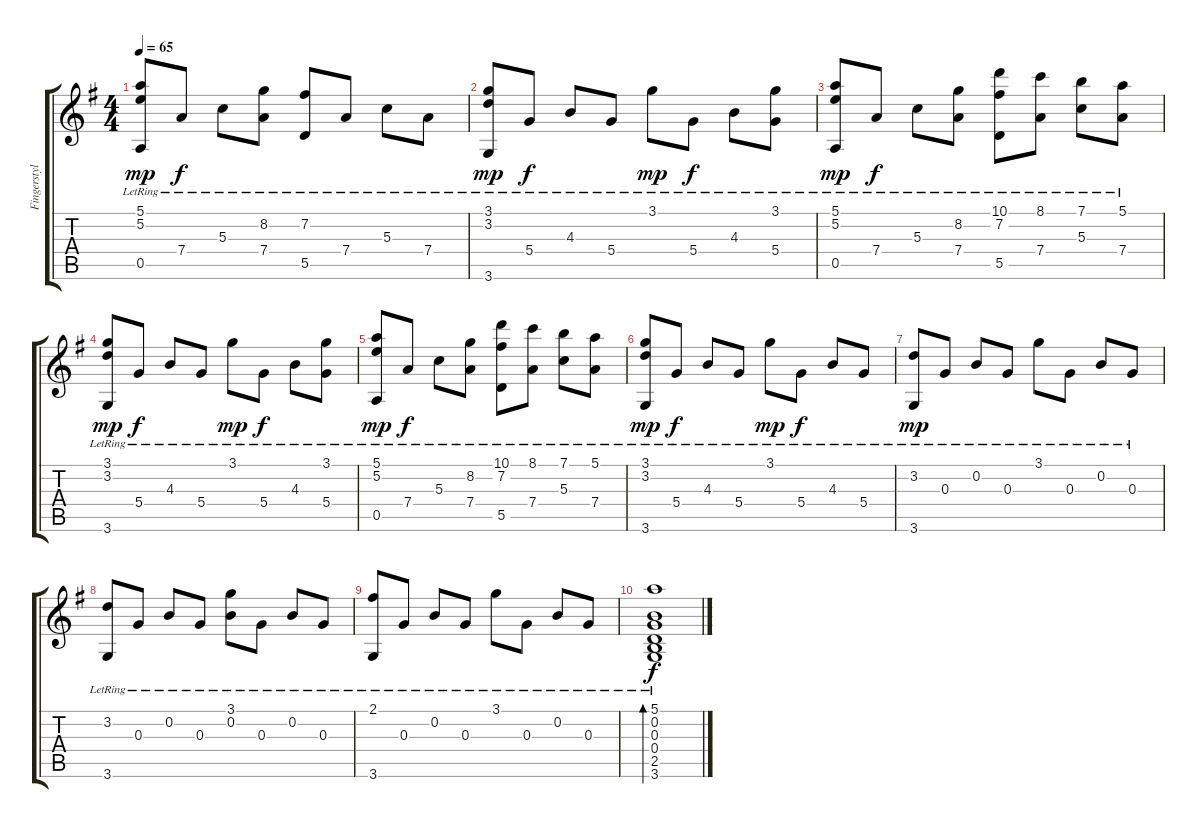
\track ("Fingerstyle" "Fingerstyl") {instrument acousticguitarsteel}
\staff {score tabs}
\tuning (E4 B3 G3 D3 A2 E2) {hide}
\ts (4 4)
\tempo 65
\clef g2
\ks g
(5.1{lr} 5.2{lr} 0.5{lr}).8{dy mp} 7.4{lr}.8{dy f} 5.3{lr}.8 (8.2{lr} 7.4{lr}).8 (7.2{lr} 5.5{lr}).8 7.4{lr}.8 5.3{lr}.8 7.4{lr}.8 |
(3.1{lr} 3.2{lr} 3.6{lr}).8{dy mp} 5.4{lr}.8{dy f} 4.3{lr}.8 5.4{lr}.8 3.1{lr}.8{dy mp} 5.4{lr}.8{dy f} 4.3{lr}.8 (3.1{lr} 5.4{lr}).8 |
(5.1{lr} 5.2{lr} 0.5{lr}).8{dy mp} 7.4{lr}.8{dy f} 5.3{lr}.8 (8.2{lr} 7.4{lr}).8 (10.1{lr} 7.2{lr} 5.5{lr}).8 (8.1{lr} 7.4{lr}).8 (7.1{lr} 5.3{lr}).8 (5.1{lr} 7.4{lr}).8 |
(3.1{lr} 3.2{lr} 3.6{lr}).8{dy mp} 5.4{lr}.8{dy f} 4.3{lr}.8 5.4{lr}.8 3.1{lr}.8{dy mp} 5.4{lr}.8{dy f} 4.3{lr}.8 (3.1{lr} 5.4{lr}).8 |
(5.1{lr} 5.2{lr} 0.5{lr}).8{dy mp} 7.4{lr}.8{dy f} 5.3{lr}.8 (8.2{lr} 7.4{lr}).8 (10.1{lr} 7.2{lr} 5.5{lr}).8 (8.1{lr} 7.4{lr}).8 (7.1{lr} 5.3{lr}).8 (5.1{lr} 7.4{lr}).8 |
(3.1{lr} 3.2{lr} 3.6{lr}).8{dy mp} 5.4{lr}.8{dy f} 4.3{lr}.8 5.4{lr}.8 3.1{lr}.8{dy mp} 5.4{lr}.8{dy f} 4.3{lr}.8 5.4{lr}.8 |
(3.2{lr} 3.6{lr}).8{dy mp} 0.3{lr}.8 0.2{lr}.8 0.3{lr}.8 3.1{lr}.8 0.3{lr}.8 0.2{lr}.8 0.3{lr}.8 |
(3.2{lr} 3.6{lr}).8 0.3{lr}.8 0.2{lr}.8 0.3{lr}.8 (3.1{lr} 0.2{lr}).8 0.3{lr}.8 0.2{lr}.8 0.3{lr}.8 |
(2.1{lr} 3.6{lr}).8 0.3{lr}.8 0.2{lr}.8 0.3{lr}.8 3.1{lr}.8 0.3{lr}.8 0.2{lr}.8 0.3{lr}.8 |
(5.1{lr} 0.2{lr} 0.3{lr} 0.4{lr} 2.5{lr} 3.6{lr}).1{bd 240 dy f}
